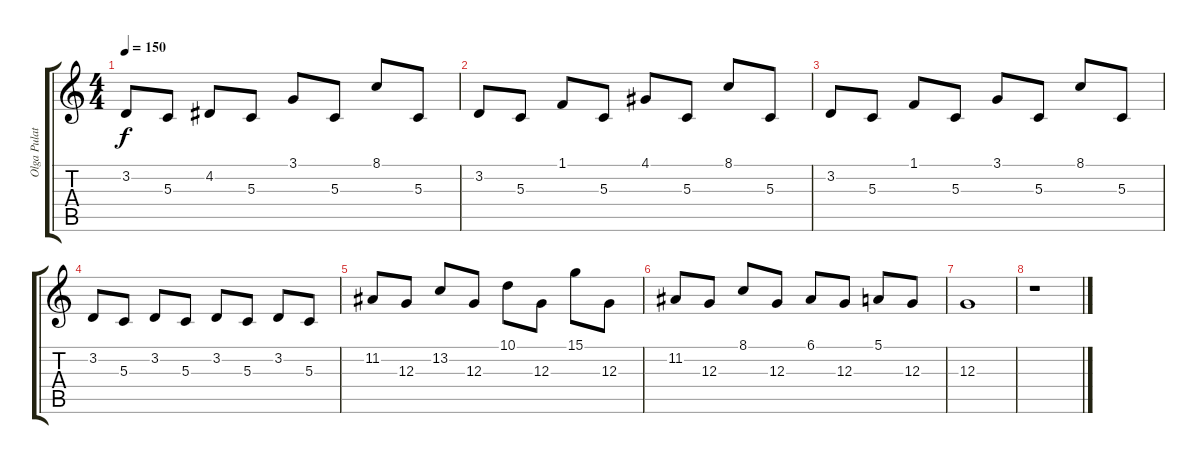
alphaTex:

\track ("Olga Pulatova " "Olga Pulat") {instrument acousticgrandpiano}
\staff {score tabs}
\tuning (E4 B3 G3 D3 A2 E2) {hide}
\ts (4 4)
\tempo 150
\clef g2
\ks c
3.2.8{dy f} 5.3.8 4.2.8 5.3.8 3.1.8 5.3.8 8.1.8 5.3.8 |
3.2.8 5.3.8 1.1.8 5.3.8 4.1.8 5.3.8 8.1.8 5.3.8 |
3.2.8 5.3.8 1.1.8 5.3.8 3.1.8 5.3.8 8.1.8 5.3.8 |
3.2.8 5.3.8 3.2.8 5.3.8 3.2.8 5.3.8 3.2.8 5.3.8 |
11.2.8 12.3.8 13.2.8 12.3.8 10.1.8 12.3.8 15.1.8 12.3.8 |
11.2.8 12.3.8 8.1.8 12.3.8 6.1.8 12.3.8 5.1.8 12.3.8 |
12.3.1 |
r.1
